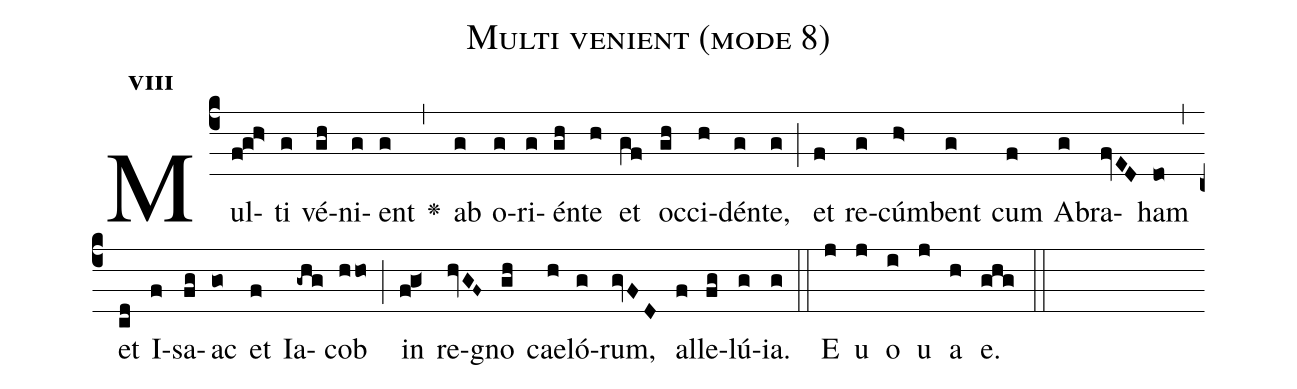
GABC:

name:Multi venient (mode 8);
office-part:Antiphona;
mode:8;
%%
initial-style: 1;
name: Multi venient;
book: Antiphonae & Responsoria/Tomus IV, p. 150;
occasion: Dominica XXI per Annum;
office-part: Vesperae Ant Mc;
annotation: 8g2;
centering-scheme: english;
font: OFLSortsMillGoudy;
height: 11;
width: 4.5;
%%
(c4)Mul(f!g!h>)ti(g) vé(gh)ni(g)ent(g) <v>\greheightstar</v>(,) ab(g) o(g)ri(g)én(gh)te(h) et(gf) oc(gh)ci(h)dén(g)te,(g) (;) et(f) re(g)cúm(h>)bent(g) cum(f) A(g)bra(fvED)ham(do) (,) et(cd) I(f)sa(fg)ac(go) et(f) Ia(-ghg)cob(hho) (;) in(fg<) re(hvGF~)gno(gh) cae(h)ló(g)rum,(gvFD) al(f)le(fg)lú(g)ia.(g) (::) E(j) u(j) o(i) u(j) a(h) e.(ghg) (::)
